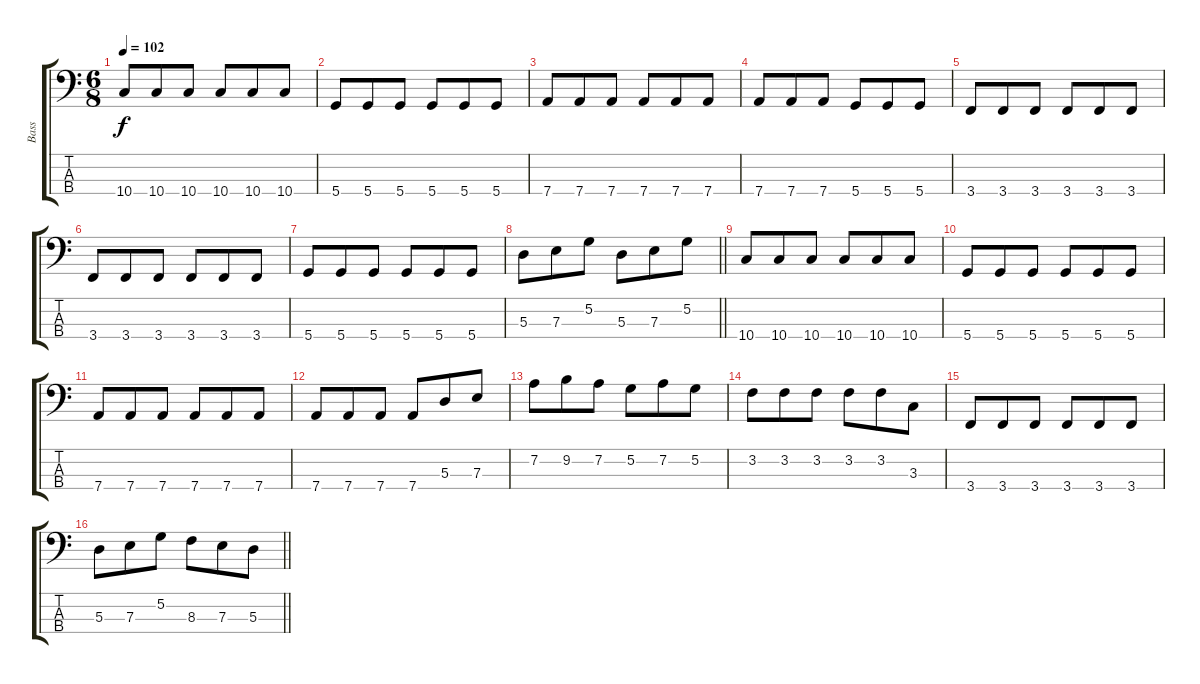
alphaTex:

\track ("Bass" "Bass") {instrument electricbassfinger}
\staff {score tabs}
\tuning (G2 D2 A1 D1) {hide}
\ts (6 8)
\tempo 102
\clef f4
\ks aminor
10.4.8{dy f} 10.4.8 10.4.8 10.4.8 10.4.8 10.4.8 |
5.4.8 5.4.8 5.4.8 5.4.8 5.4.8 5.4.8 |
7.4.8 7.4.8 7.4.8 7.4.8 7.4.8 7.4.8 |
7.4.8 7.4.8 7.4.8 5.4.8 5.4.8 5.4.8 |
3.4.8 3.4.8 3.4.8 3.4.8 3.4.8 3.4.8 |
3.4.8 3.4.8 3.4.8 3.4.8 3.4.8 3.4.8 |
5.4.8 5.4.8 5.4.8 5.4.8 5.4.8 5.4.8 |
\barLineRight lightlight
5.3.8 7.3.8 5.2.8 5.3.8 7.3.8 5.2.8 |
10.4.8 10.4.8 10.4.8 10.4.8 10.4.8 10.4.8 |
5.4.8 5.4.8 5.4.8 5.4.8 5.4.8 5.4.8 |
7.4.8 7.4.8 7.4.8 7.4.8 7.4.8 7.4.8 |
7.4.8 7.4.8 7.4.8 7.4.8 5.3.8 7.3.8 |
7.2.8 9.2.8 7.2.8 5.2.8 7.2.8 5.2.8 |
3.2.8 3.2.8 3.2.8 3.2.8 3.2.8 3.3.8 |
3.4.8 3.4.8 3.4.8 3.4.8 3.4.8 3.4.8 |
\barLineRight lightlight
5.3.8 7.3.8 5.2.8 8.3.8 7.3.8 5.3.8
